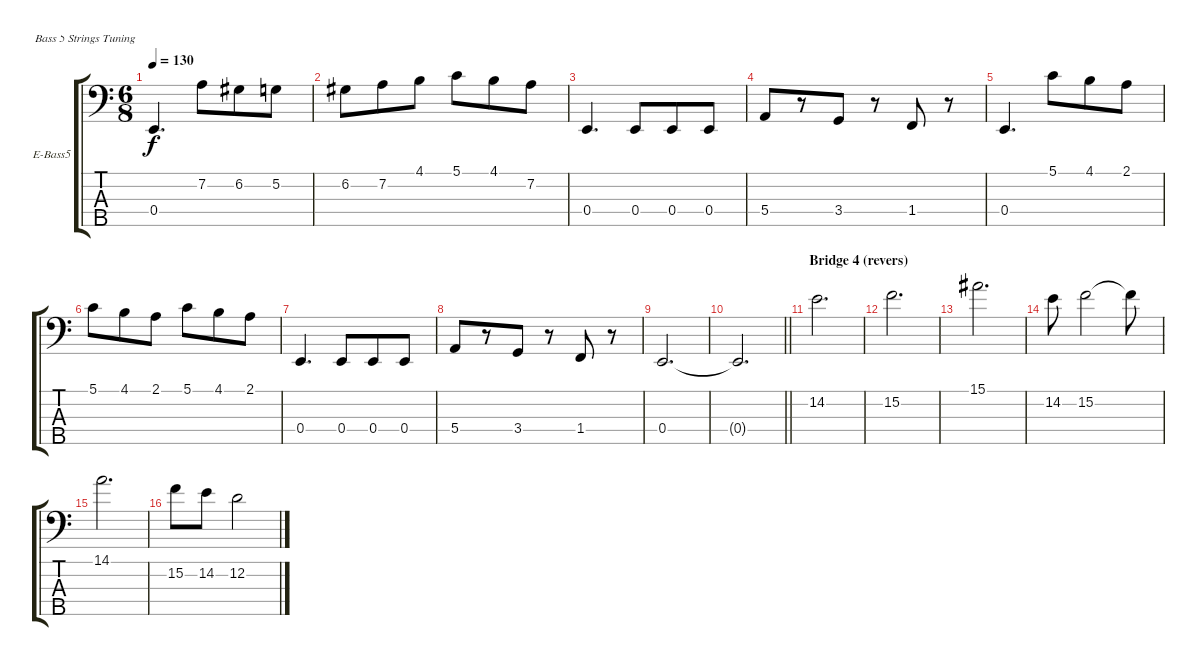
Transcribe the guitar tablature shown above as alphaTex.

\bracketExtendMode groupsimilarinstruments
\firstSystemTrackNameOrientation horizontal
\otherSystemsTrackNameOrientation horizontal
\track ("bass (Andrey Stefnuk)" "E-Bass5") {instrument electricbassfinger}
\staff {score tabs}
\tuning (G2 D2 A1 E1 B0)
\ts (6 8)
\tempo 130
\clef f4
\ks aminor
0.4.4{d dy f} 7.2.8 6.2.8 5.2.8 |
6.2.8 7.2.8 4.1.8 5.1.8 4.1.8 7.2.8 |
0.4.4{d} 0.4.8 0.4.8 0.4.8 |
5.4.8 r.8 3.4.8 r.8 1.4.8 r.8 |
0.4.4{d} 5.1.8 4.1.8 2.1.8 |
5.1.8 4.1.8 2.1.8 5.1.8 4.1.8 2.1.8 |
0.4.4{d} 0.4.8 0.4.8 0.4.8 |
5.4.8 r.8 3.4.8 r.8 1.4.8 r.8 |
0.4.2{d} |
\barLineRight lightlight
0.4{t}.2{d} |
\section ("" "Bridge 4 (revers)")
14.2.2{d} |
15.2.2{d} |
15.1.2{d} |
14.2.8 15.2.2 15.2{t}.8 |
14.1.2{d} |
15.2.8 14.2.8 12.2.2
